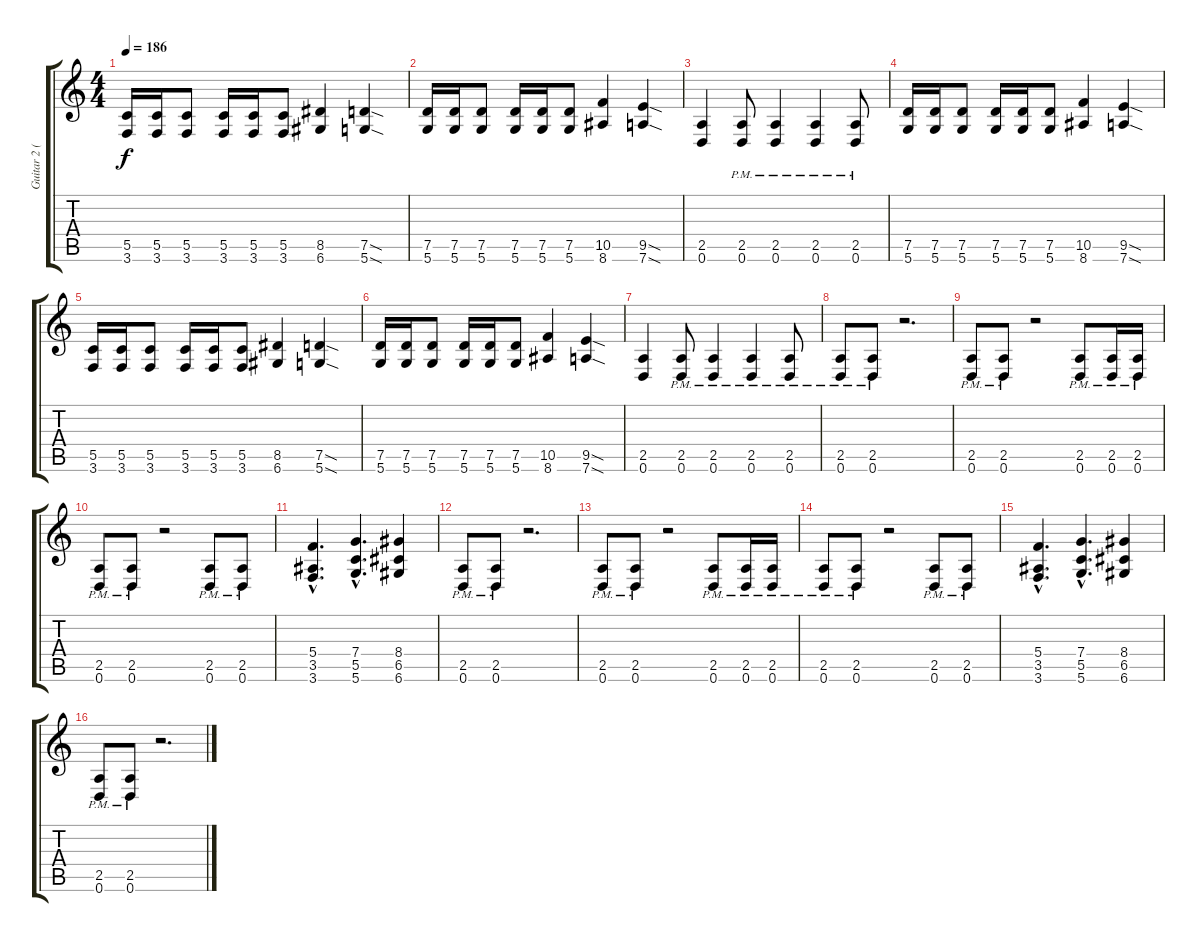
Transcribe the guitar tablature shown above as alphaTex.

\track ("Guitar 2 (Holmes)" "Guitar 2 (") {instrument distortionguitar}
\staff {score tabs}
\tuning (D4 A3 F3 C3 G2 D2) {hide}
\ts (4 4)
\tempo 186
\clef g2
\ks c
(5.5 3.6).16{dy f} (5.5 3.6).16 (5.5 3.6).8 (5.5 3.6).16 (5.5 3.6).16 (5.5 3.6).8 (8.5 6.6).4 (7.5{sod} 5.6{sod}).4 |
(7.5 5.6).16 (7.5 5.6).16 (7.5 5.6).8 (7.5 5.6).16 (7.5 5.6).16 (7.5 5.6).8 (10.5 8.6).4 (9.5{sod} 7.6{sod}).4 |
(2.5 0.6).4 (2.5{pm} 0.6{pm}).8 (2.5{pm} 0.6{pm}).4 (2.5{pm} 0.6{pm}).4 (2.5{pm} 0.6{pm}).8 |
(7.5 5.6).16 (7.5 5.6).16 (7.5 5.6).8 (7.5 5.6).16 (7.5 5.6).16 (7.5 5.6).8 (10.5 8.6).4 (9.5{sod} 7.6{sod}).4 |
(5.5 3.6).16 (5.5 3.6).16 (5.5 3.6).8 (5.5 3.6).16 (5.5 3.6).16 (5.5 3.6).8 (8.5 6.6).4 (7.5{sod} 5.6{sod}).4 |
(7.5 5.6).16 (7.5 5.6).16 (7.5 5.6).8 (7.5 5.6).16 (7.5 5.6).16 (7.5 5.6).8 (10.5 8.6).4 (9.5{sod} 7.6{sod}).4 |
(2.5 0.6).4 (2.5{pm} 0.6{pm}).8 (2.5{pm} 0.6{pm}).4 (2.5{pm} 0.6{pm}).4 (2.5{pm} 0.6{pm}).8 |
(2.5{pm} 0.6{pm}).8 (2.5{pm} 0.6{pm}).8 r.2{d} |
(2.5{pm} 0.6{pm}).8 (2.5{pm} 0.6{pm}).8 r.2 (2.5{pm} 0.6{pm}).8 (2.5{pm} 0.6{pm}).16 (2.5{pm} 0.6{pm}).16 |
(2.5{pm} 0.6{pm}).8 (2.5{pm} 0.6{pm}).8 r.2 (2.5{pm} 0.6{pm}).8 (2.5{pm} 0.6{pm}).8 |
(5.4{hac} 3.5{hac} 3.6{hac}).4{d} (7.4{hac} 5.5{hac} 5.6{hac}).4{d} (8.4 6.5 6.6).4 |
(2.5{pm} 0.6{pm}).8 (2.5{pm} 0.6{pm}).8 r.2{d} |
(2.5{pm} 0.6{pm}).8 (2.5{pm} 0.6{pm}).8 r.2 (2.5{pm} 0.6{pm}).8 (2.5{pm} 0.6{pm}).16 (2.5{pm} 0.6{pm}).16 |
(2.5{pm} 0.6{pm}).8 (2.5{pm} 0.6{pm}).8 r.2 (2.5{pm} 0.6{pm}).8 (2.5{pm} 0.6{pm}).8 |
(5.4{hac} 3.5{hac} 3.6{hac}).4{d} (7.4{hac} 5.5{hac} 5.6{hac}).4{d} (8.4 6.5 6.6).4 |
(2.5{pm} 0.6{pm}).8 (2.5{pm} 0.6{pm}).8 r.2{d}
